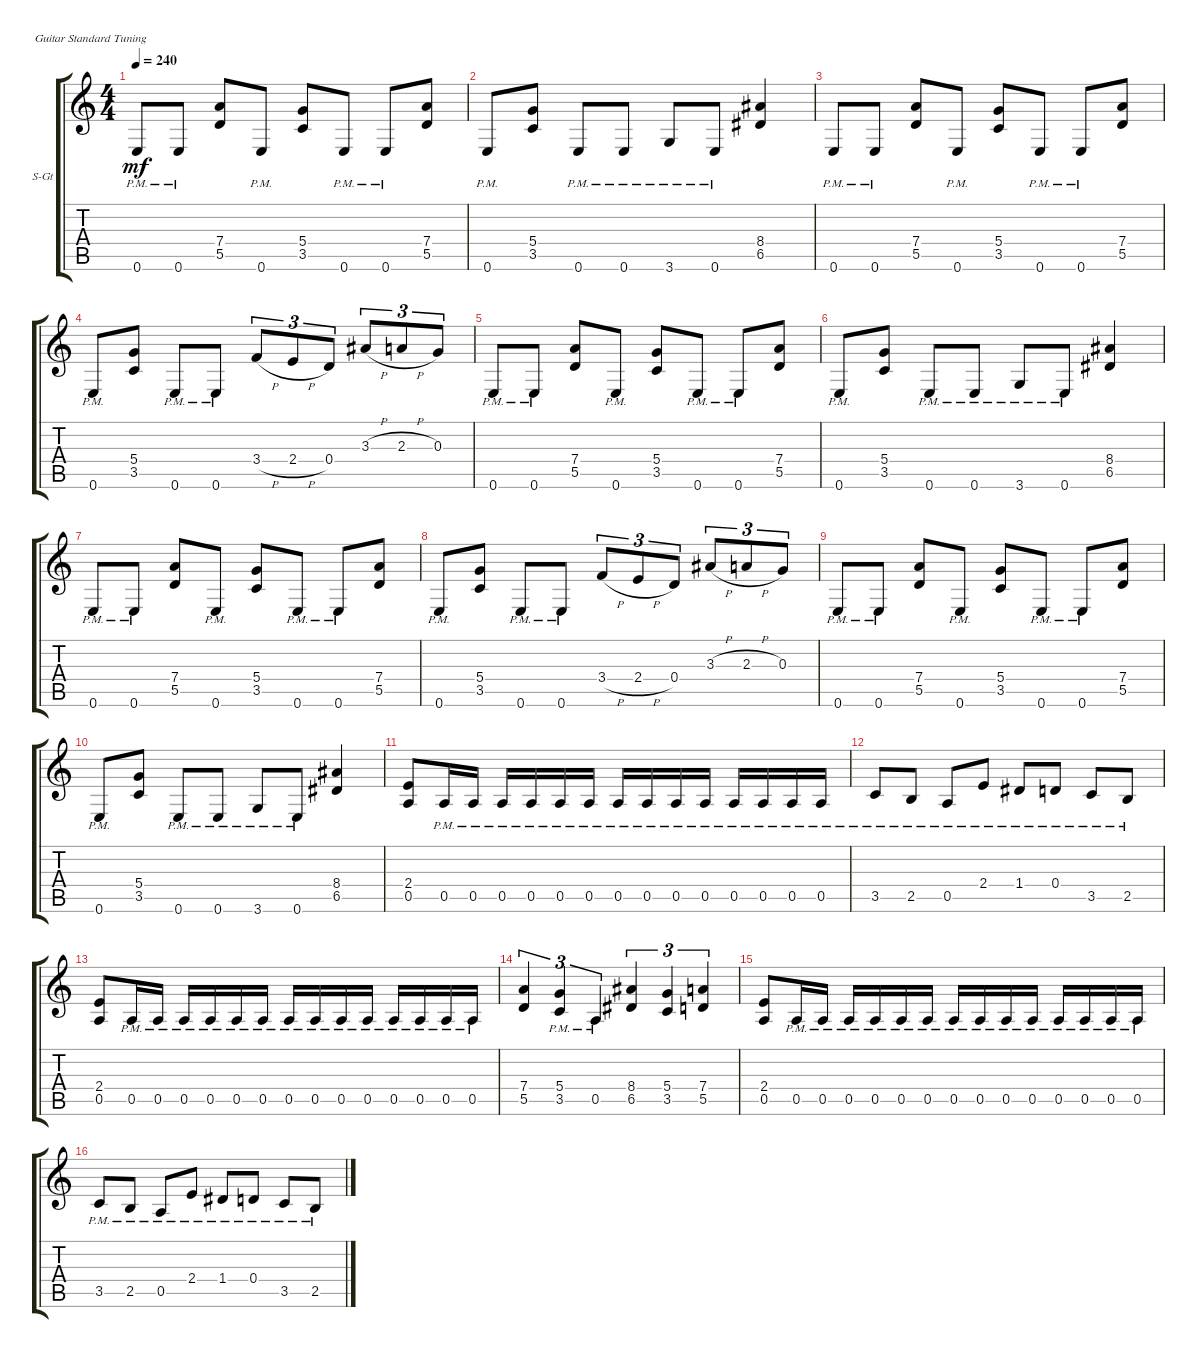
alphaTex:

\defaultSystemsLayout 4
\bracketExtendMode groupsimilarinstruments
\firstSystemTrackNameOrientation horizontal
\otherSystemsTrackNameOrientation horizontal
\track ("Steel Guitar" "S-Gt") {instrument acousticguitarsteel}
\staff {score tabs}
\tuning (E4 B3 G3 D3 A2 E2)
\ts (4 4)
\tempo 240
\clef g2
\ks c
0.6{pm}.8{dy mf} 0.6{pm}.8 (5.5 7.4).8 0.6{pm}.8 (3.5 5.4).8 0.6{pm}.8 0.6{pm}.8 (5.5 7.4).8 |
0.6{pm}.8 (3.5 5.4).8 0.6{pm}.8 0.6{pm}.8 3.6{pm}.8 0.6{pm}.8 (6.5 8.4).4 |
0.6{pm}.8 0.6{pm}.8 (5.5 7.4).8 0.6{pm}.8 (3.5 5.4).8 0.6{pm}.8 0.6{pm}.8 (5.5 7.4).8 |
0.6{pm}.8 (3.5 5.4).8 0.6{pm}.8 0.6{pm}.8 3.4{h}.8{tu (3 2)} 2.4{h}.8{tu (3 2)} 0.4.8{tu (3 2)} 3.3{h}.8{tu (3 2)} 2.3{h}.8{tu (3 2)} 0.3.8{tu (3 2)} |
0.6{pm}.8 0.6{pm}.8 (5.5 7.4).8 0.6{pm}.8 (3.5 5.4).8 0.6{pm}.8 0.6{pm}.8 (5.5 7.4).8 |
0.6{pm}.8 (3.5 5.4).8 0.6{pm}.8 0.6{pm}.8 3.6{pm}.8 0.6{pm}.8 (6.5 8.4).4 |
0.6{pm}.8 0.6{pm}.8 (5.5 7.4).8 0.6{pm}.8 (3.5 5.4).8 0.6{pm}.8 0.6{pm}.8 (5.5 7.4).8 |
0.6{pm}.8 (3.5 5.4).8 0.6{pm}.8 0.6{pm}.8 3.4{h}.8{tu (3 2)} 2.4{h}.8{tu (3 2)} 0.4.8{tu (3 2)} 3.3{h}.8{tu (3 2)} 2.3{h}.8{tu (3 2)} 0.3.8{tu (3 2)} |
0.6{pm}.8 0.6{pm}.8 (5.5 7.4).8 0.6{pm}.8 (3.5 5.4).8 0.6{pm}.8 0.6{pm}.8 (5.5 7.4).8 |
0.6{pm}.8 (3.5 5.4).8 0.6{pm}.8 0.6{pm}.8 3.6{pm}.8 0.6{pm}.8 (6.5 8.4).4 |
(0.5 2.4).8 0.5{pm}.16 0.5{pm}.16 0.5{pm}.16 0.5{pm}.16 0.5{pm}.16 0.5{pm}.16 0.5{pm}.16 0.5{pm}.16 0.5{pm}.16 0.5{pm}.16 0.5{pm}.16 0.5{pm}.16 0.5{pm}.16 0.5{pm}.16 |
3.5{pm}.8 2.5{pm}.8 0.5{pm}.8 2.4{pm}.8 1.4{pm}.8 0.4{pm}.8 3.5{pm}.8 2.5{pm}.8 |
(0.5 2.4).8 0.5{pm}.16 0.5{pm}.16 0.5{pm}.16 0.5{pm}.16 0.5{pm}.16 0.5{pm}.16 0.5{pm}.16 0.5{pm}.16 0.5{pm}.16 0.5{pm}.16 0.5{pm}.16 0.5{pm}.16 0.5{pm}.16 0.5{pm}.16 |
(5.5 7.4).4{tu (3 2)} (3.5{pm} 5.4{pm}).4{tu (3 2)} 0.5{pm}.4{tu (3 2)} (6.5 8.4).4{tu (3 2)} (3.5 5.4).4{tu (3 2)} (5.5 7.4).4{tu (3 2)} |
(0.5 2.4).8 0.5{pm}.16 0.5{pm}.16 0.5{pm}.16 0.5{pm}.16 0.5{pm}.16 0.5{pm}.16 0.5{pm}.16 0.5{pm}.16 0.5{pm}.16 0.5{pm}.16 0.5{pm}.16 0.5{pm}.16 0.5{pm}.16 0.5{pm}.16 |
3.5{pm}.8 2.5{pm}.8 0.5{pm}.8 2.4{pm}.8 1.4{pm}.8 0.4{pm}.8 3.5{pm}.8 2.5{pm}.8
